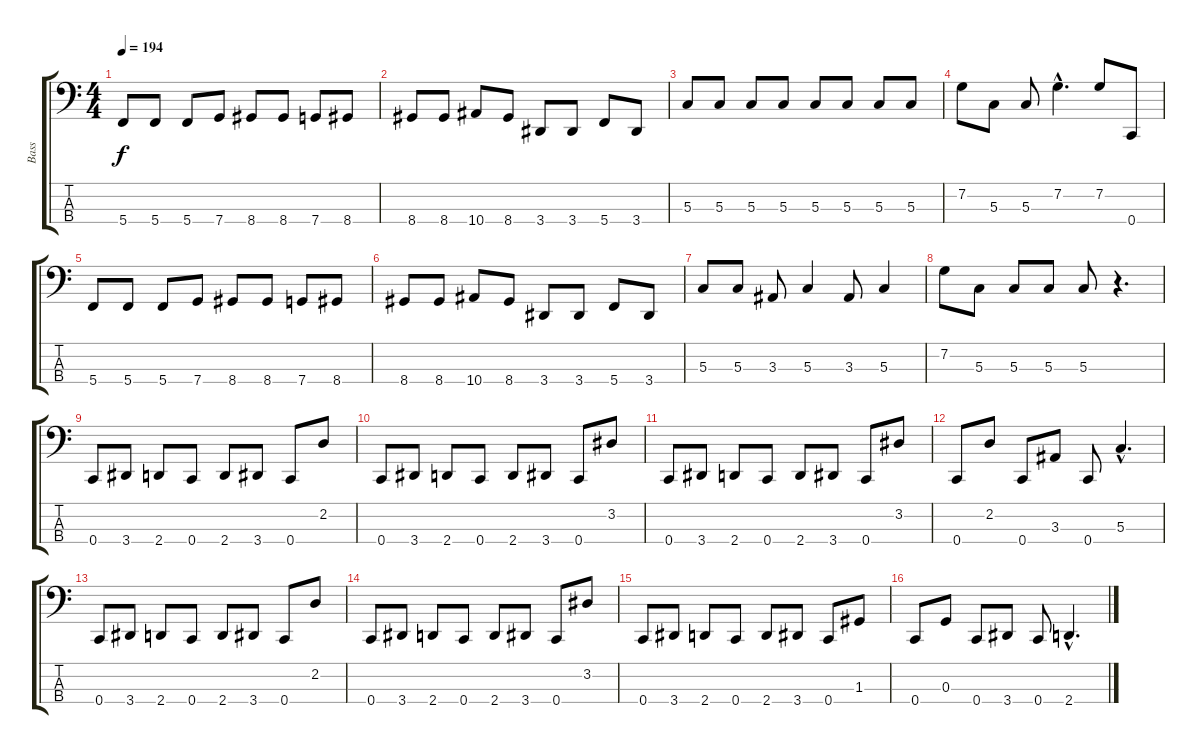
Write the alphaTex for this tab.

\track ("Bass" "Bass") {instrument electricbasspick}
\staff {score tabs}
\tuning (F2 C2 G1 C1) {hide}
\ts (4 4)
\tempo 194
\clef f4
\ks c
5.4.8{dy f} 5.4.8 5.4.8 7.4.8 8.4.8 8.4.8 7.4.8 8.4.8 |
8.4.8 8.4.8 10.4.8 8.4.8 3.4.8 3.4.8 5.4.8 3.4.8 |
5.3.8 5.3.8 5.3.8 5.3.8 5.3.8 5.3.8 5.3.8 5.3.8 |
7.2.8 5.3.8 5.3.8 7.2{hac}.4{d} 7.2.8 0.4.8 |
5.4.8 5.4.8 5.4.8 7.4.8 8.4.8 8.4.8 7.4.8 8.4.8 |
8.4.8 8.4.8 10.4.8 8.4.8 3.4.8 3.4.8 5.4.8 3.4.8 |
5.3.8 5.3.8 3.3.8 5.3.4 3.3.8 5.3.4 |
7.2.8 5.3.8 5.3.8 5.3.8 5.3.8 r.4{d} |
0.4.8 3.4.8 2.4.8 0.4.8 2.4.8 3.4.8 0.4.8 2.2.8 |
0.4.8 3.4.8 2.4.8 0.4.8 2.4.8 3.4.8 0.4.8 3.2.8 |
0.4.8 3.4.8 2.4.8 0.4.8 2.4.8 3.4.8 0.4.8 3.2.8 |
0.4.8 2.2.8 0.4.8 3.3.8 0.4.8 5.3{hac}.4{d} |
0.4.8 3.4.8 2.4.8 0.4.8 2.4.8 3.4.8 0.4.8 2.2.8 |
0.4.8 3.4.8 2.4.8 0.4.8 2.4.8 3.4.8 0.4.8 3.2.8 |
0.4.8 3.4.8 2.4.8 0.4.8 2.4.8 3.4.8 0.4.8 1.3.8 |
0.4.8 0.3.8 0.4.8 3.4.8 0.4.8 2.4{hac}.4{d}
